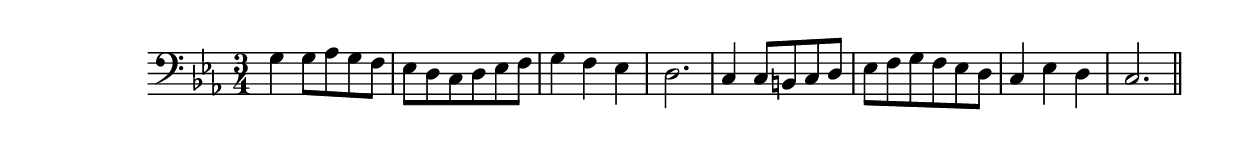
\version "2.14.0"
%{\header {
  composer = "G.A. Wedge"
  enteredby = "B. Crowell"
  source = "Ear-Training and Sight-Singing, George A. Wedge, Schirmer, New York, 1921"
}%}
\score{{\key c \minor
\time 3/4
%{\tempo 4=100
%}\clef bass
\relative c' {
  g4 g8 as g f | es8 d c d es f | g4 f es | d2. | c4 c8 b c d | es f g f es d | c4 es d | c2.
  \bar "||"
}

}}